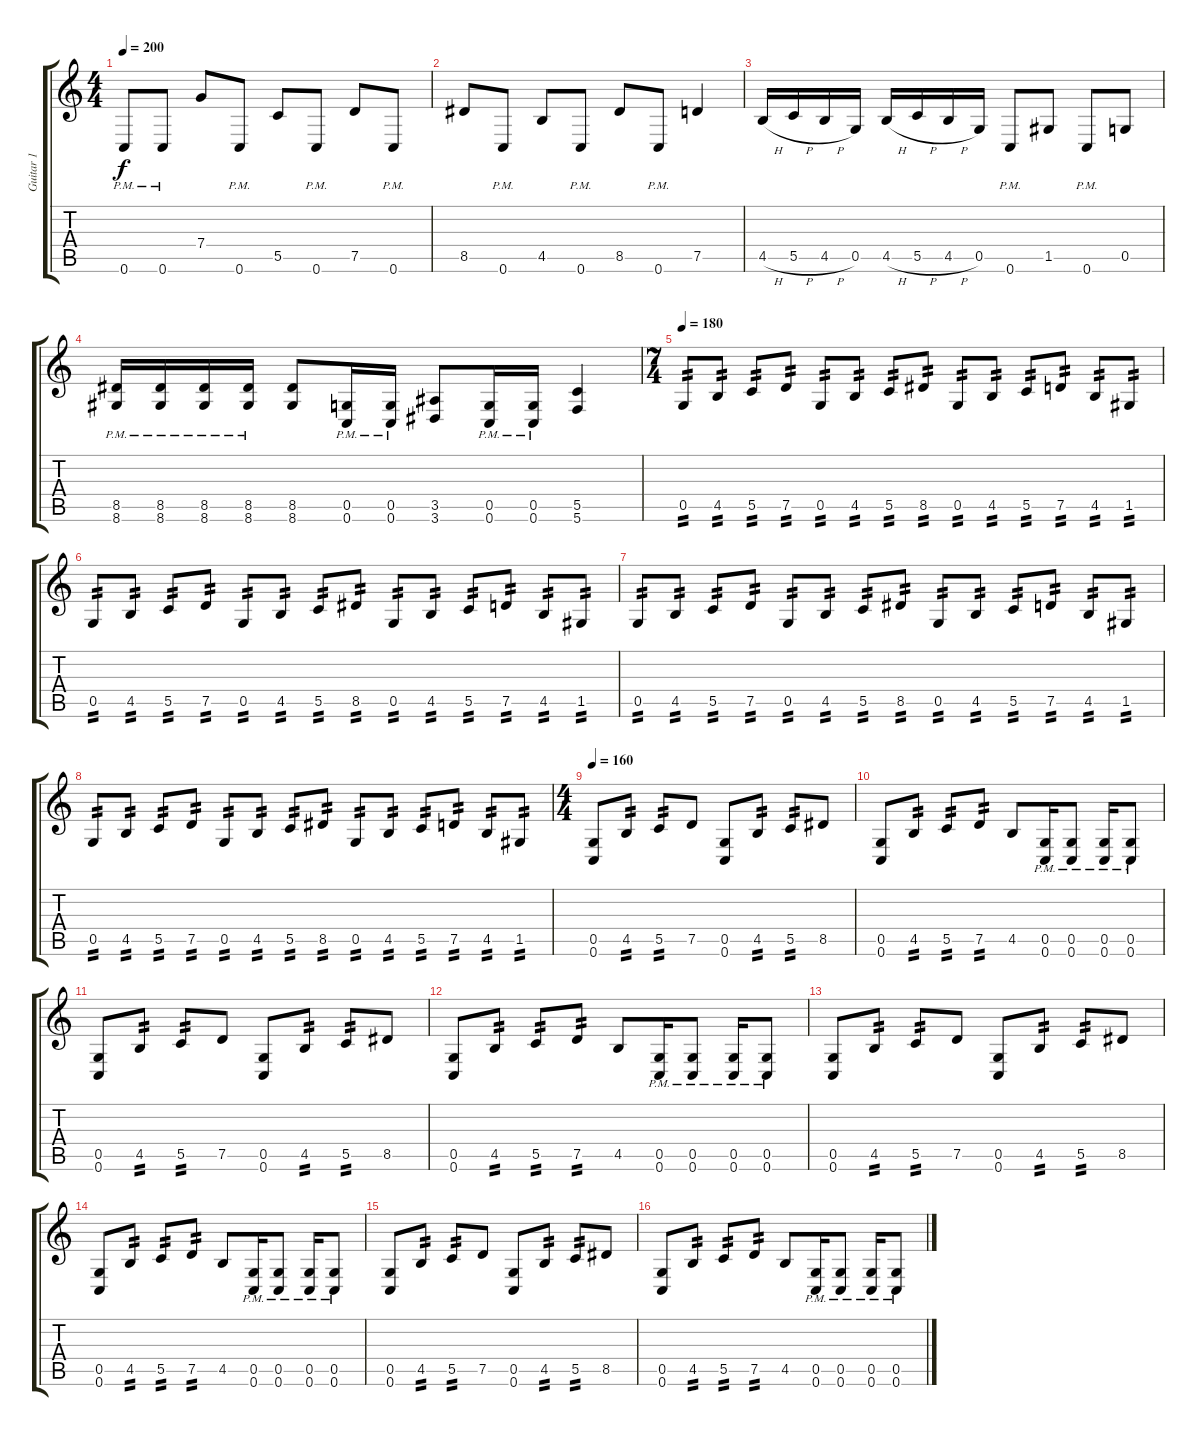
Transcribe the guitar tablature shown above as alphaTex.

\track ("Guitar 1" "Guitar 1") {instrument distortionguitar}
\staff {score tabs}
\tuning (D4 A3 F3 C3 G2 C2) {hide}
\ts (4 4)
\tempo 200
\clef g2
\ks c
0.6{pm}.8{dy f} 0.6{pm}.8 7.4.8 0.6{pm}.8 5.5.8 0.6{pm}.8 7.5.8 0.6{pm}.8 |
8.5.8 0.6{pm}.8 4.5.8 0.6{pm}.8 8.5.8 0.6{pm}.8 7.5.4 |
4.5{h}.16 5.5{h}.16 4.5{h}.16 0.5.16 4.5{h}.16 5.5{h}.16 4.5{h}.16 0.5.16 0.6{pm}.8 1.5.8 0.6{pm}.8 0.5.8 |
(8.5{pm} 8.6{pm}).16 (8.5{pm} 8.6{pm}).16 (8.5{pm} 8.6{pm}).16 (8.5{pm} 8.6{pm}).16 (8.5 8.6).8 (0.5{pm} 0.6{pm}).16 (0.5{pm} 0.6{pm}).16 (3.5 3.6).8 (0.5{pm} 0.6{pm}).16 (0.5{pm} 0.6{pm}).16 (5.5 5.6).4 |
\ts (7 4)
\tempo 180
0.5.8{tp 2} 4.5.8{tp 2} 5.5.8{tp 2} 7.5.8{tp 2} 0.5.8{tp 2} 4.5.8{tp 2} 5.5.8{tp 2} 8.5.8{tp 2} 0.5.8{tp 2} 4.5.8{tp 2} 5.5.8{tp 2} 7.5.8{tp 2} 4.5.8{tp 2} 1.5.8{tp 2} |
0.5.8{tp 2} 4.5.8{tp 2} 5.5.8{tp 2} 7.5.8{tp 2} 0.5.8{tp 2} 4.5.8{tp 2} 5.5.8{tp 2} 8.5.8{tp 2} 0.5.8{tp 2} 4.5.8{tp 2} 5.5.8{tp 2} 7.5.8{tp 2} 4.5.8{tp 2} 1.5.8{tp 2} |
0.5.8{tp 2} 4.5.8{tp 2} 5.5.8{tp 2} 7.5.8{tp 2} 0.5.8{tp 2} 4.5.8{tp 2} 5.5.8{tp 2} 8.5.8{tp 2} 0.5.8{tp 2} 4.5.8{tp 2} 5.5.8{tp 2} 7.5.8{tp 2} 4.5.8{tp 2} 1.5.8{tp 2} |
0.5.8{tp 2} 4.5.8{tp 2} 5.5.8{tp 2} 7.5.8{tp 2} 0.5.8{tp 2} 4.5.8{tp 2} 5.5.8{tp 2} 8.5.8{tp 2} 0.5.8{tp 2} 4.5.8{tp 2} 5.5.8{tp 2} 7.5.8{tp 2} 4.5.8{tp 2} 1.5.8{tp 2} |
\ts (4 4)
\tempo 160
(0.5 0.6).8 4.5.8{tp 2} 5.5.8{tp 2} 7.5.8 (0.5 0.6).8 4.5.8{tp 2} 5.5.8{tp 2} 8.5.8 |
(0.5 0.6).8 4.5.8{tp 2} 5.5.8{tp 2} 7.5.8{tp 2} 4.5.8 (0.5{pm} 0.6{pm}).16 (0.5{pm} 0.6{pm}).8 (0.5{pm} 0.6{pm}).16 (0.5{pm} 0.6{pm}).8 |
(0.5 0.6).8 4.5.8{tp 2} 5.5.8{tp 2} 7.5.8 (0.5 0.6).8 4.5.8{tp 2} 5.5.8{tp 2} 8.5.8 |
(0.5 0.6).8 4.5.8{tp 2} 5.5.8{tp 2} 7.5.8{tp 2} 4.5.8 (0.5{pm} 0.6{pm}).16 (0.5{pm} 0.6{pm}).8 (0.5{pm} 0.6{pm}).16 (0.5{pm} 0.6{pm}).8 |
(0.5 0.6).8 4.5.8{tp 2} 5.5.8{tp 2} 7.5.8 (0.5 0.6).8 4.5.8{tp 2} 5.5.8{tp 2} 8.5.8 |
(0.5 0.6).8 4.5.8{tp 2} 5.5.8{tp 2} 7.5.8{tp 2} 4.5.8 (0.5{pm} 0.6{pm}).16 (0.5{pm} 0.6{pm}).8 (0.5{pm} 0.6{pm}).16 (0.5{pm} 0.6{pm}).8 |
(0.5 0.6).8 4.5.8{tp 2} 5.5.8{tp 2} 7.5.8 (0.5 0.6).8 4.5.8{tp 2} 5.5.8{tp 2} 8.5.8 |
(0.5 0.6).8 4.5.8{tp 2} 5.5.8{tp 2} 7.5.8{tp 2} 4.5.8 (0.5{pm} 0.6{pm}).16 (0.5{pm} 0.6{pm}).8 (0.5{pm} 0.6{pm}).16 (0.5{pm} 0.6{pm}).8
